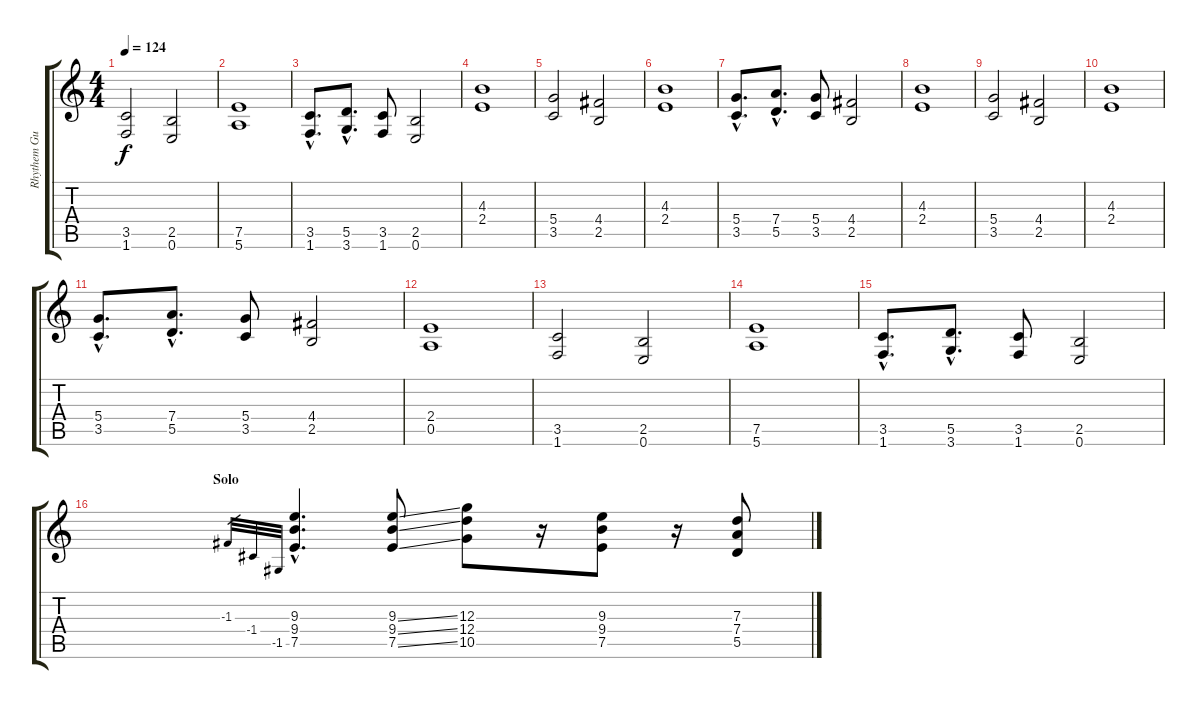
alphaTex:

\track ("Rhythem Guit. 1" "Rhythem Gu") {instrument distortionguitar}
\staff {score tabs}
\tuning (E4 B3 G3 D3 A2 E2) {hide}
\ts (4 4)
\tempo 124
\clef g2
\ks c
(3.5 1.6).2{dy f} (2.5 0.6).2 |
(7.5 5.6).1 |
(3.5{hac} 1.6{hac}).8{d} (5.5{hac} 3.6{hac}).8{d} (3.5 1.6).8 (2.5 0.6).2 |
(4.3 2.4).1 |
(5.4 3.5).2 (4.4 2.5).2 |
(4.3 2.4).1 |
(5.4{hac} 3.5{hac}).8{d} (7.4{hac} 5.5{hac}).8{d} (5.4 3.5).8 (4.4 2.5).2 |
(4.3 2.4).1 |
(5.4 3.5).2 (4.4 2.5).2 |
(4.3 2.4).1 |
(5.4{hac} 3.5{hac}).8{d} (7.4{hac} 5.5{hac}).8{d} (5.4 3.5).8 (4.4 2.5).2 |
(2.4 0.5).1 |
(3.5 1.6).2 (2.5 0.6).2 |
(7.5 5.6).1 |
(3.5{hac} 1.6{hac}).8{d} (5.5{hac} 3.6{hac}).8{d} (3.5 1.6).8 (2.5 0.6).2 |
\section ("" "Solo")
-1.3.32{gr} -1.4.32{gr} -1.5.32{gr} (9.3{hac} 9.4{hac} 7.5{hac}).4{d} (9.3{ss} 9.4{ss} 7.5{ss}).8 (12.3 12.4 10.5).8 r.16 (9.3 9.4 7.5).8 r.16 (7.3 7.4 5.5).8
